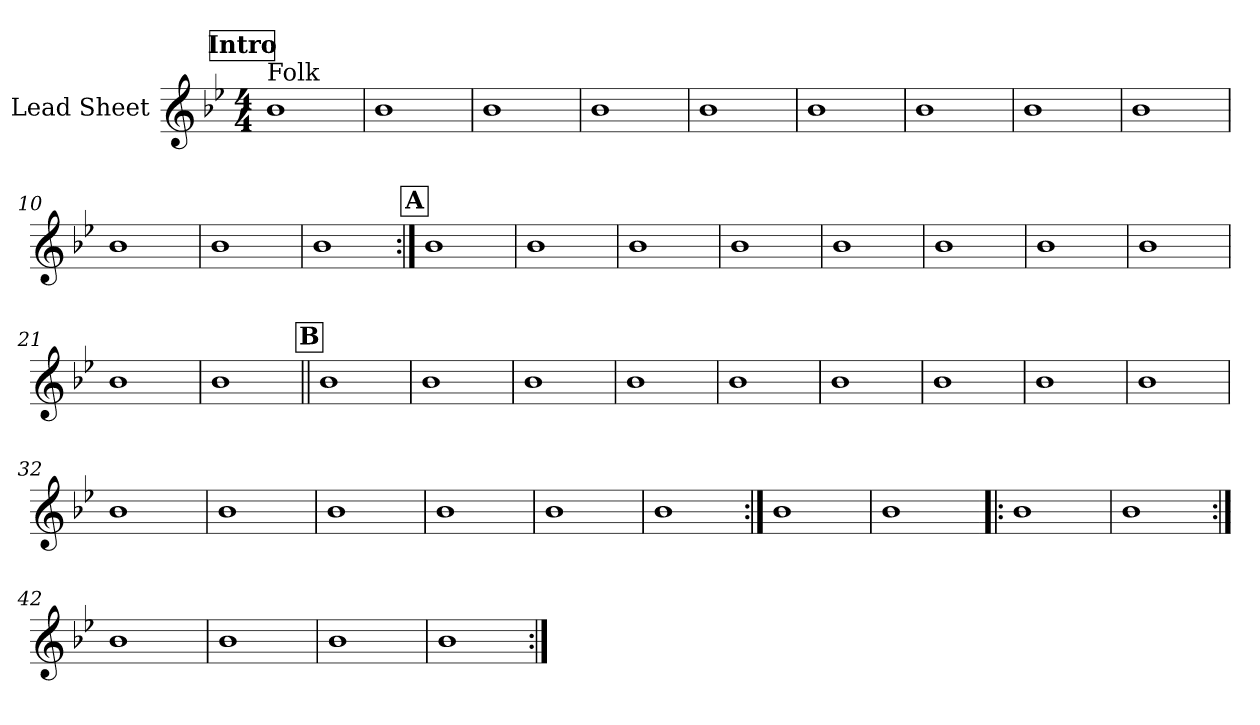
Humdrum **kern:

**kern
*part1
*staff1
*I"Lead Sheet
*clefG2
*k[b-e-]
*B-:
*M4/4
*MM115
!!LO:REH:place=s1:a:fs=14:t=Intro
=1
!LO:TX:a:t=Folk
1b-
=2
1b-
=3
1b-
=4
1b-
!!LO:LB:g=z
=5
1b-
=6
1b-
=7
1b-
=8
1b-
!!LO:LB:g=z
=9
1b-
=10
1b-
=11
1b-
=12
1b-
!!LO:LB:g=z
!!LO:REH:place=s1:a:fs=14:t=A
=13:|!
1b-
=14
1b-
=15
1b-
=16
1b-
=17
1b-
!!LO:LB:g=z
=18
1b-
=19
1b-
=20
1b-
=21
1b-
=22
1b-
!!LO:LB:g=z
!!LO:REH:place=s1:a:fs=14:t=B
=23||
1b-
=24
1b-
=25
1b-
=26
1b-
=27
1b-
!!LO:LB:g=z
=28
1b-
=29
1b-
=30
1b-
=31
1b-
!!LO:LB:g=z
=32
1b-
=33
1b-
=34
1b-
=35
1b-
=36
1b-
=37
1b-
!!LO:LB:g=z
=38:|!
1b-
=39
1b-
=40!|:
1b-
=41
1b-
!!LO:LB:g=z
=42:|!
1b-
=43
1b-
=44
1b-
=45
1b-
=:|!
*-
